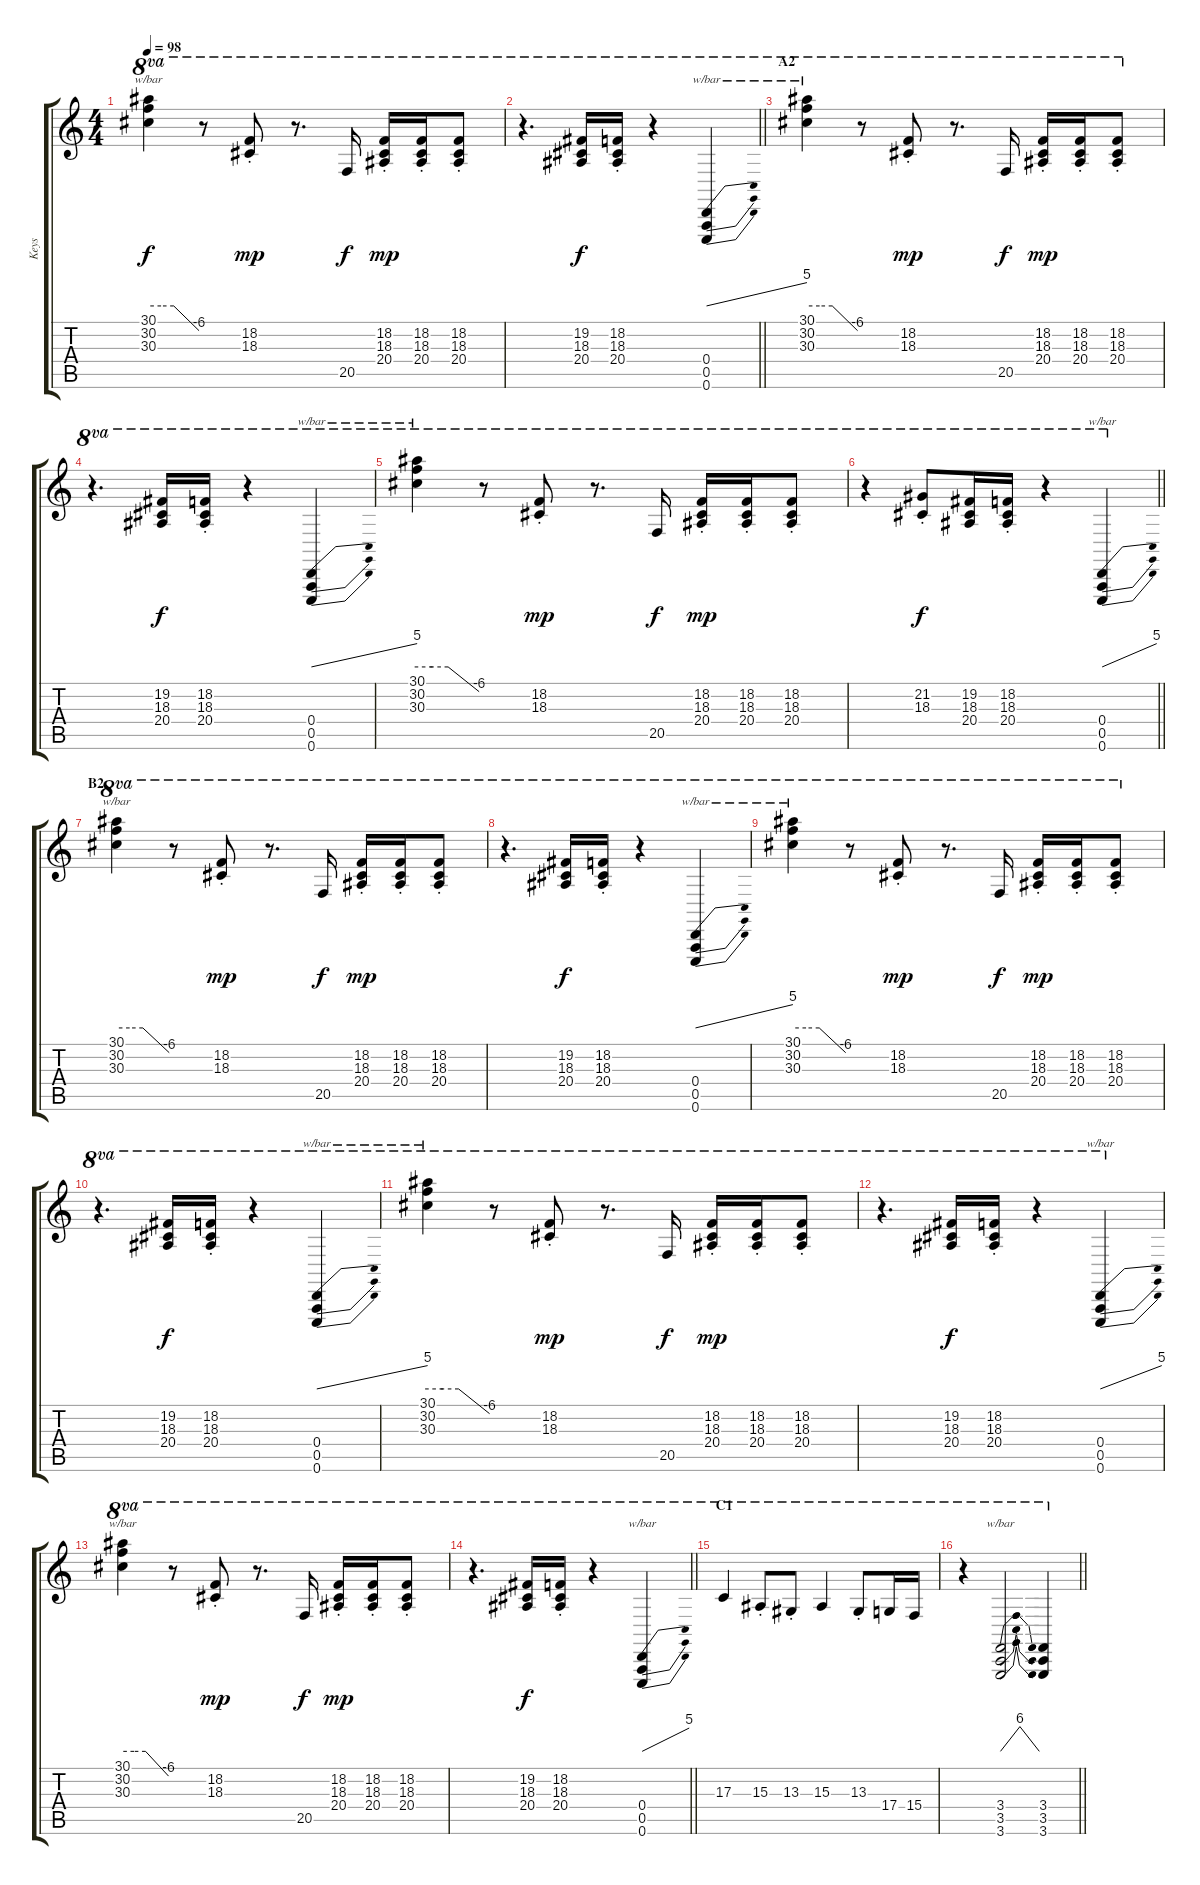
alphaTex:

\track ("Keys" "Keys") {instrument rockorgan}
\staff {score tabs}
\tuning (E4 B3 G3 D3 A2 E2) {hide}
\ts (4 4)
\tempo 98
\clef g2
\ks c
(30.1 30.2 30.3).4{tbe (custom default 0 0 15 0 30 0 60 -24) ot 8va dy f} r.8{ot 8va} (18.2{st} 18.3{st}).8{ot 8va dy mp} r.8{d ot 8va} 20.5.16{ot 8va dy f} (18.2{st} 18.3{st} 20.4{st}).16{ot 8va dy mp} (18.2{st} 18.3{st} 20.4{st}).16{ot 8va} (18.2{st} 18.3{st} 20.4{st}).8{ot 8va} |
\barLineRight lightlight
r.4{d ot 8va} (19.2 18.3 20.4).16{ot 8va dy f} (18.2{st} 18.3{st} 20.4{st}).16{ot 8va} r.4{ot 8va} (0.4 0.5 0.6).4{tbe (dive default 0 0 60 20) ot 8va} |
\section ("" "A2")
(30.1 30.2 30.3).4{tbe (custom default 0 0 15 0 30 0 60 -24) ot 8va} r.8{ot 8va} (18.2{st} 18.3{st}).8{ot 8va dy mp} r.8{d ot 8va} 20.5.16{ot 8va dy f} (18.2{st} 18.3{st} 20.4{st}).16{ot 8va dy mp} (18.2{st} 18.3{st} 20.4{st}).16{ot 8va} (18.2{st} 18.3{st} 20.4{st}).8{ot 8va} |
r.4{d ot 8va} (19.2 18.3 20.4).16{ot 8va dy f} (18.2{st} 18.3{st} 20.4{st}).16{ot 8va} r.4{ot 8va} (0.4 0.5 0.6).4{tbe (dive default 0 0 60 20) ot 8va} |
(30.1 30.2 30.3).4{tbe (custom default 0 0 15 0 30 0 60 -24) ot 8va} r.8{ot 8va} (18.2{st} 18.3{st}).8{ot 8va dy mp} r.8{d ot 8va} 20.5.16{ot 8va dy f} (18.2{st} 18.3{st} 20.4{st}).16{ot 8va dy mp} (18.2{st} 18.3{st} 20.4{st}).16{ot 8va} (18.2{st} 18.3{st} 20.4{st}).8{ot 8va} |
\barLineRight lightlight
r.4{ot 8va} (21.2{st} 18.3{st}).8{ot 8va dy f} (19.2 18.3 20.4).16{ot 8va} (18.2{st} 18.3{st} 20.4{st}).16{ot 8va} r.4{ot 8va} (0.4 0.5 0.6).4{tbe (dive default 0 0 60 20) ot 8va} |
\section ("" "B2")
(30.1 30.2 30.3).4{tbe (custom default 0 0 15 0 30 0 60 -24) ot 8va} r.8{ot 8va} (18.2{st} 18.3{st}).8{ot 8va dy mp} r.8{d ot 8va} 20.5.16{ot 8va dy f} (18.2{st} 18.3{st} 20.4{st}).16{ot 8va dy mp} (18.2{st} 18.3{st} 20.4{st}).16{ot 8va} (18.2{st} 18.3{st} 20.4{st}).8{ot 8va} |
r.4{d ot 8va} (19.2 18.3 20.4).16{ot 8va dy f} (18.2{st} 18.3{st} 20.4{st}).16{ot 8va} r.4{ot 8va} (0.4 0.5 0.6).4{tbe (dive default 0 0 60 20) ot 8va} |
(30.1 30.2 30.3).4{tbe (custom default 0 0 15 0 30 0 60 -24) ot 8va} r.8{ot 8va} (18.2{st} 18.3{st}).8{ot 8va dy mp} r.8{d ot 8va} 20.5.16{ot 8va dy f} (18.2{st} 18.3{st} 20.4{st}).16{ot 8va dy mp} (18.2{st} 18.3{st} 20.4{st}).16{ot 8va} (18.2{st} 18.3{st} 20.4{st}).8{ot 8va} |
r.4{d ot 8va} (19.2 18.3 20.4).16{ot 8va dy f} (18.2{st} 18.3{st} 20.4{st}).16{ot 8va} r.4{ot 8va} (0.4 0.5 0.6).4{tbe (dive default 0 0 60 20) ot 8va} |
(30.1 30.2 30.3).4{tbe (custom default 0 0 15 0 30 0 60 -24) ot 8va} r.8{ot 8va} (18.2{st} 18.3{st}).8{ot 8va dy mp} r.8{d ot 8va} 20.5.16{ot 8va dy f} (18.2{st} 18.3{st} 20.4{st}).16{ot 8va dy mp} (18.2{st} 18.3{st} 20.4{st}).16{ot 8va} (18.2{st} 18.3{st} 20.4{st}).8{ot 8va} |
r.4{d ot 8va} (19.2 18.3 20.4).16{ot 8va dy f} (18.2{st} 18.3{st} 20.4{st}).16{ot 8va} r.4{ot 8va} (0.4 0.5 0.6).4{tbe (dive default 0 0 60 20) ot 8va} |
(30.1 30.2 30.3).4{tbe (custom default 0 0 15 0 30 0 60 -24) ot 8va} r.8{ot 8va} (18.2{st} 18.3{st}).8{ot 8va dy mp} r.8{d ot 8va} 20.5.16{ot 8va dy f} (18.2{st} 18.3{st} 20.4{st}).16{ot 8va dy mp} (18.2{st} 18.3{st} 20.4{st}).16{ot 8va} (18.2{st} 18.3{st} 20.4{st}).8{ot 8va} |
\barLineRight lightlight
r.4{d ot 8va} (19.2 18.3 20.4).16{ot 8va dy f} (18.2{st} 18.3{st} 20.4{st}).16{ot 8va} r.4{ot 8va} (0.4 0.5 0.6).4{tbe (dive default 0 0 60 20) ot 8va} |
\section ("" "C1")
17.3.4{ot 8va} 15.3{st}.8{ot 8va} 13.3{st}.8{ot 8va} 15.3.4{ot 8va} 13.3{st}.8{ot 8va} 17.4.16{ot 8va} 15.4.16{ot 8va} |
\barLineRight lightlight
r.4{ot 8va} (3.4 3.5 3.6).2{tbe (dip default 0 0 30 24 60 0) ot 8va} (3.4 3.5 3.6).4{ot 8va}
